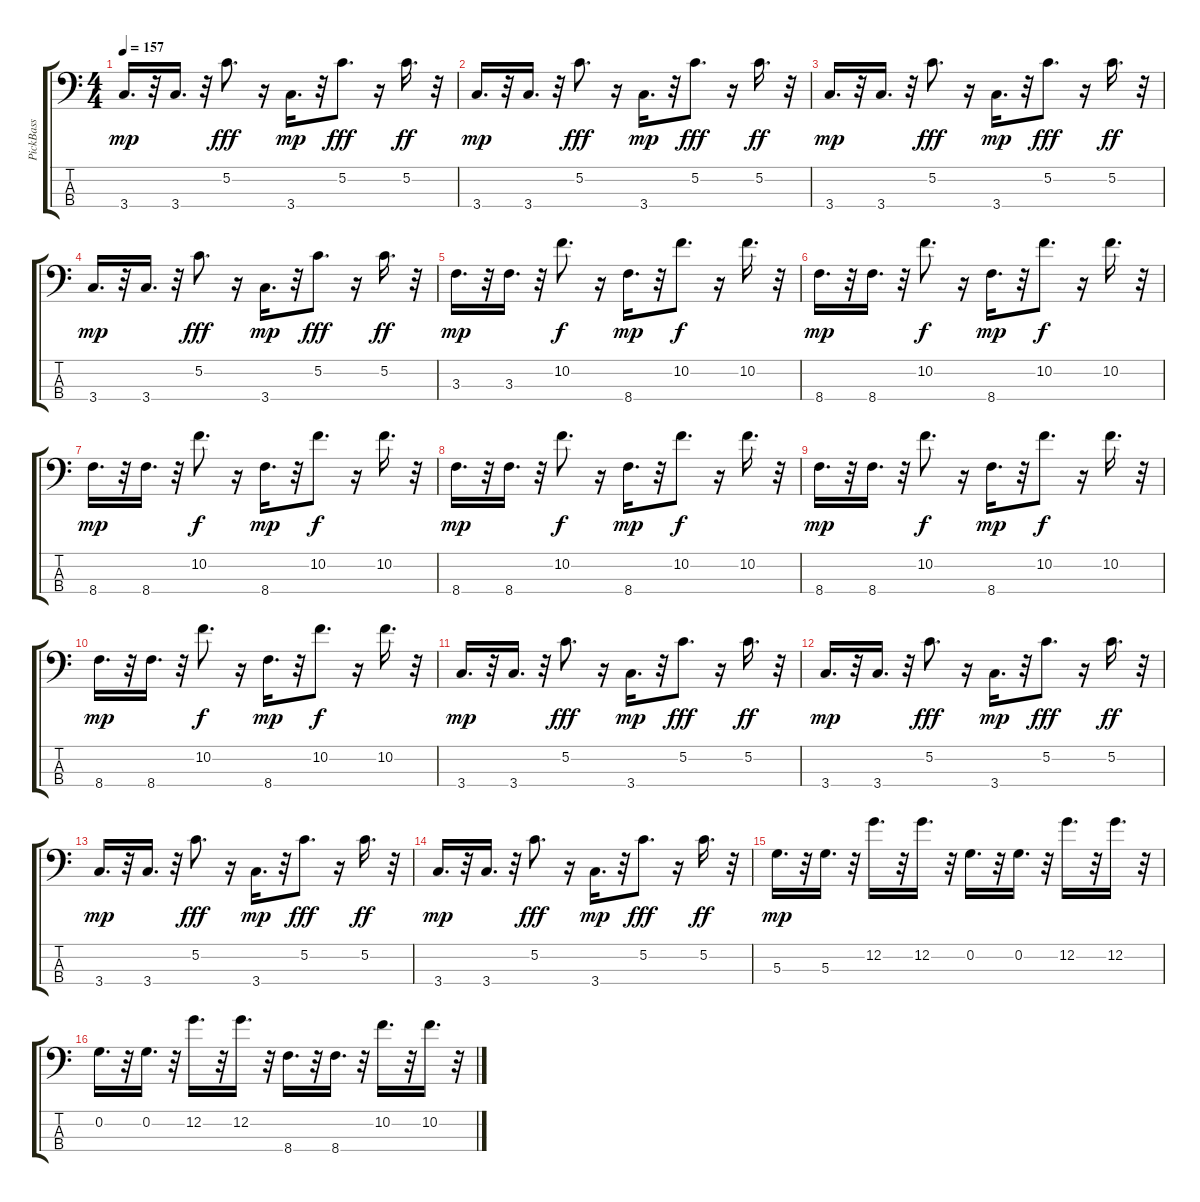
\track ("PickBass            " "PickBass  ") {instrument electricbasspick}
\staff {score tabs}
\tuning (C-1 G2 D2 A1) {hide}
\ts (4 4)
\tempo 157
\clef f4
\ks c
3.4.16{d dy mp} r.32 3.4.16{d} r.32 5.2.8{d dy fff} r.16 3.4.16{d dy mp} r.32 5.2.8{d dy fff} r.16 5.2.16{d dy ff} r.32 |
3.4.16{d dy mp} r.32 3.4.16{d} r.32 5.2.8{d dy fff} r.16 3.4.16{d dy mp} r.32 5.2.8{d dy fff} r.16 5.2.16{d dy ff} r.32 |
3.4.16{d dy mp} r.32 3.4.16{d} r.32 5.2.8{d dy fff} r.16 3.4.16{d dy mp} r.32 5.2.8{d dy fff} r.16 5.2.16{d dy ff} r.32 |
3.4.16{d dy mp} r.32 3.4.16{d} r.32 5.2.8{d dy fff} r.16 3.4.16{d dy mp} r.32 5.2.8{d dy fff} r.16 5.2.16{d dy ff} r.32 |
3.3.16{d dy mp} r.32 3.3.16{d} r.32 10.2.8{d dy f} r.16 8.4.16{d dy mp} r.32 10.2.8{d dy f} r.16 10.2.16{d} r.32 |
8.4.16{d dy mp} r.32 8.4.16{d} r.32 10.2.8{d dy f} r.16 8.4.16{d dy mp} r.32 10.2.8{d dy f} r.16 10.2.16{d} r.32 |
8.4.16{d dy mp} r.32 8.4.16{d} r.32 10.2.8{d dy f} r.16 8.4.16{d dy mp} r.32 10.2.8{d dy f} r.16 10.2.16{d} r.32 |
8.4.16{d dy mp} r.32 8.4.16{d} r.32 10.2.8{d dy f} r.16 8.4.16{d dy mp} r.32 10.2.8{d dy f} r.16 10.2.16{d} r.32 |
8.4.16{d dy mp} r.32 8.4.16{d} r.32 10.2.8{d dy f} r.16 8.4.16{d dy mp} r.32 10.2.8{d dy f} r.16 10.2.16{d} r.32 |
8.4.16{d dy mp} r.32 8.4.16{d} r.32 10.2.8{d dy f} r.16 8.4.16{d dy mp} r.32 10.2.8{d dy f} r.16 10.2.16{d} r.32 |
3.4.16{d dy mp} r.32 3.4.16{d} r.32 5.2.8{d dy fff} r.16 3.4.16{d dy mp} r.32 5.2.8{d dy fff} r.16 5.2.16{d dy ff} r.32 |
3.4.16{d dy mp} r.32 3.4.16{d} r.32 5.2.8{d dy fff} r.16 3.4.16{d dy mp} r.32 5.2.8{d dy fff} r.16 5.2.16{d dy ff} r.32 |
3.4.16{d dy mp} r.32 3.4.16{d} r.32 5.2.8{d dy fff} r.16 3.4.16{d dy mp} r.32 5.2.8{d dy fff} r.16 5.2.16{d dy ff} r.32 |
3.4.16{d dy mp} r.32 3.4.16{d} r.32 5.2.8{d dy fff} r.16 3.4.16{d dy mp} r.32 5.2.8{d dy fff} r.16 5.2.16{d dy ff} r.32 |
5.3.16{d dy mp} r.32 5.3.16{d} r.32 12.2.16{d} r.32 12.2.16{d} r.32 0.2.16{d} r.32 0.2.16{d} r.32 12.2.16{d} r.32 12.2.16{d} r.32 |
0.2.16{d} r.32 0.2.16{d} r.32 12.2.16{d} r.32 12.2.16{d} r.32 8.4.16{d} r.32 8.4.16{d} r.32 10.2.16{d} r.32 10.2.16{d} r.32
